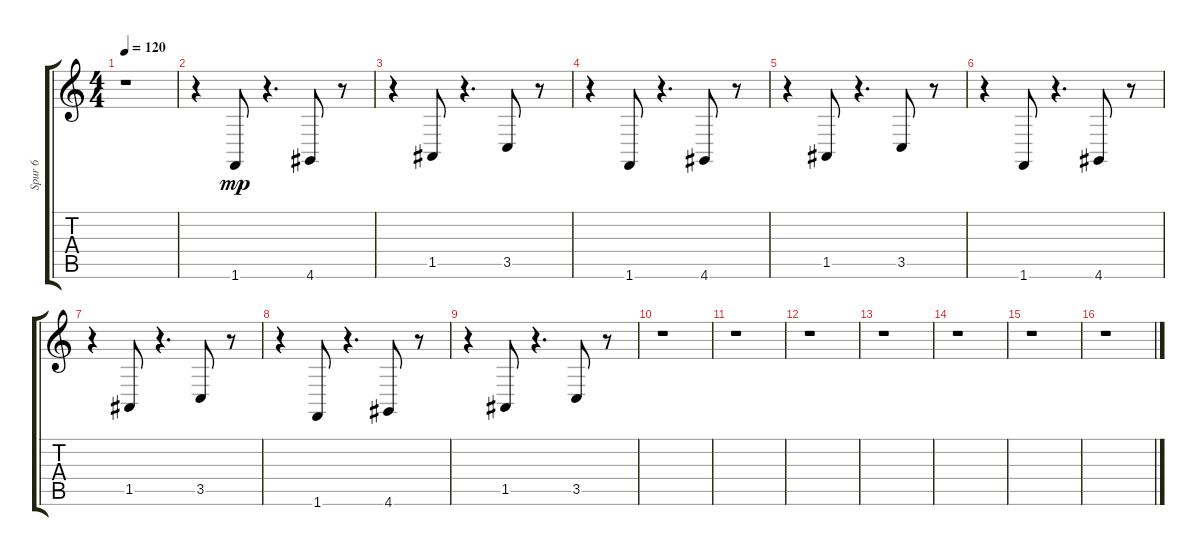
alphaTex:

\track ("Spur 6" "Spur 6") {instrument pizzicatostrings}
\staff {score tabs}
\tuning (E4 B3 G3 D3 A2 E2) {hide}
\ts (4 4)
\tempo 120
\clef g2
\ks c
r.1{dy mp} |
r.4 1.6.8 r.4{d} 4.6.8 r.8 |
r.4 1.5.8 r.4{d} 3.5.8 r.8 |
r.4 1.6.8 r.4{d} 4.6.8 r.8 |
r.4 1.5.8 r.4{d} 3.5.8 r.8 |
r.4 1.6.8 r.4{d} 4.6.8 r.8 |
r.4 1.5.8 r.4{d} 3.5.8 r.8 |
r.4 1.6.8 r.4{d} 4.6.8 r.8 |
r.4 1.5.8 r.4{d} 3.5.8 r.8 |
r.1 |
r.1 |
r.1 |
r.1 |
r.1 |
r.1 |
r.1
